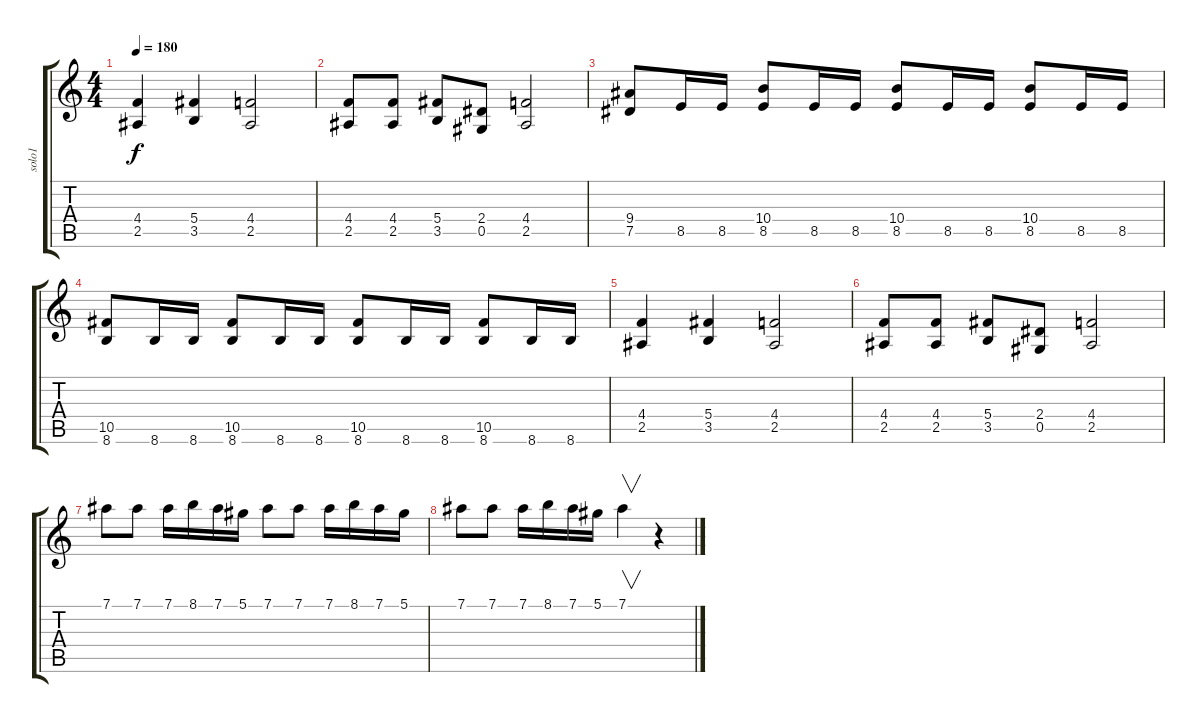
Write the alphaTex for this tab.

\track ("solo1" "solo1") {instrument distortionguitar}
\staff {score tabs}
\tuning (Eb4 Bb3 Gb3 Db3 Ab2 Eb2) {hide}
\ts (4 4)
\tempo 180
\clef g2
\ks c
(4.4 2.5).4{dy f} (5.4 3.5).4 (4.4 2.5).2 |
(4.4 2.5).8 (4.4 2.5).8 (5.4 3.5).8 (2.4 0.5).8 (4.4 2.5).2 |
(9.4 7.5).8 8.5.16 8.5.16 (10.4 8.5).8 8.5.16 8.5.16 (10.4 8.5).8 8.5.16 8.5.16 (10.4 8.5).8 8.5.16 8.5.16 |
(10.5 8.6).8 8.6.16 8.6.16 (10.5 8.6).8 8.6.16 8.6.16 (10.5 8.6).8 8.6.16 8.6.16 (10.5 8.6).8 8.6.16 8.6.16 |
(4.4 2.5).4 (5.4 3.5).4 (4.4 2.5).2 |
(4.4 2.5).8 (4.4 2.5).8 (5.4 3.5).8 (2.4 0.5).8 (4.4 2.5).2 |
7.1.8{balance 8} 7.1.8 7.1.16 8.1.16 7.1.16 5.1.16 7.1.8 7.1.8 7.1.16 8.1.16 7.1.16 5.1.16 |
7.1.8 7.1.8 7.1.16 8.1.16 7.1.16 5.1.16 7.1.4{v} r.4
